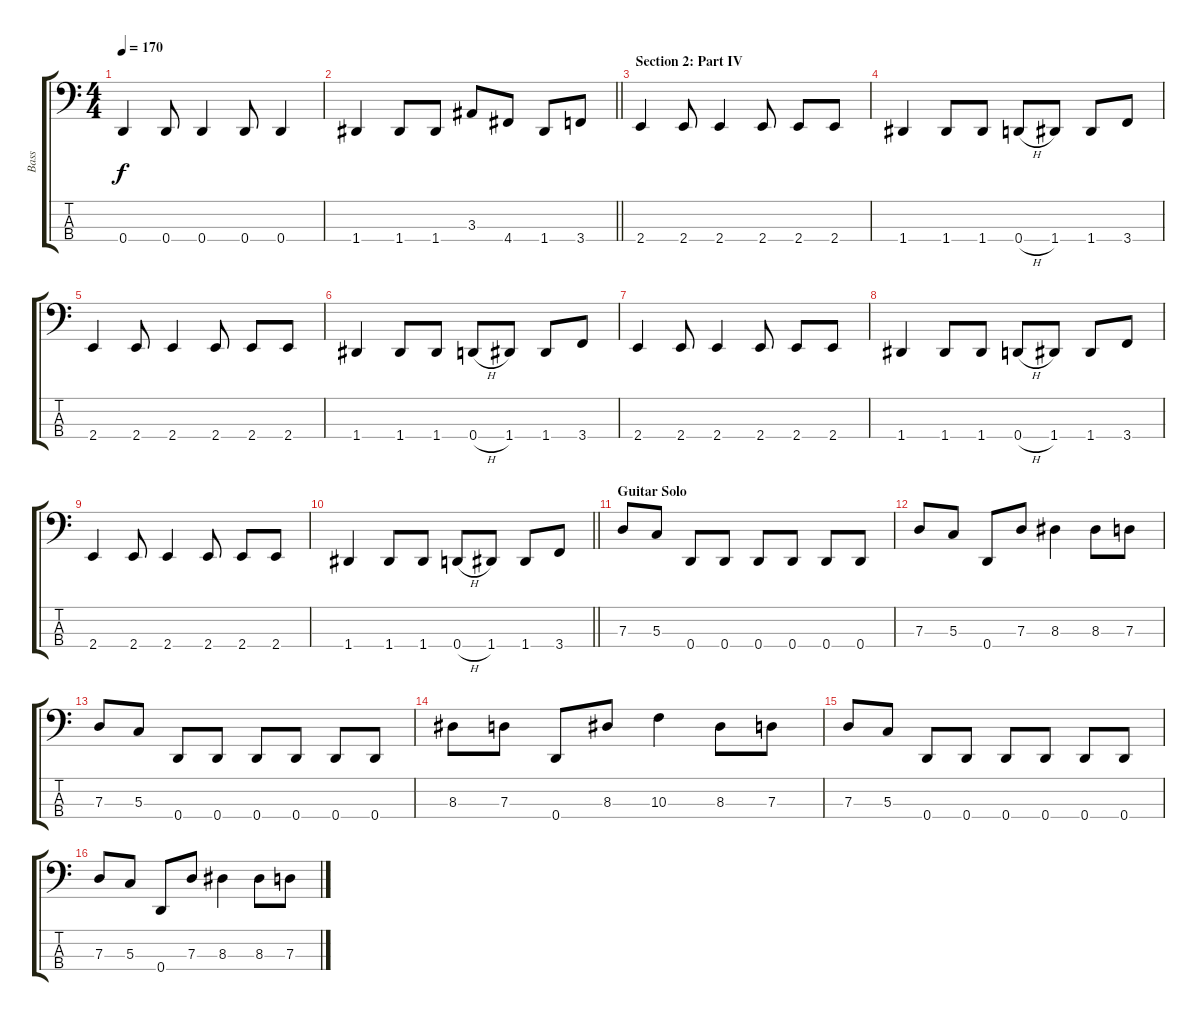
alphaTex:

\track ("Bass" "Bass") {instrument electricbasspick}
\staff {score tabs}
\tuning (F2 C2 G1 D1) {hide}
\ts (4 4)
\tempo 170
\clef f4
\ks c
0.4.4{dy f} 0.4.8 0.4.4 0.4.8 0.4.4 |
\barLineRight lightlight
1.4.4 1.4.8 1.4.8 3.3.8 4.4.8 1.4.8 3.4.8 |
\section ("" "Section 2: Part IV")
2.4.4 2.4.8 2.4.4 2.4.8 2.4.8 2.4.8 |
1.4.4 1.4.8 1.4.8 0.4{h}.8 1.4.8 1.4.8 3.4.8 |
2.4.4 2.4.8 2.4.4 2.4.8 2.4.8 2.4.8 |
1.4.4 1.4.8 1.4.8 0.4{h}.8 1.4.8 1.4.8 3.4.8 |
2.4.4 2.4.8 2.4.4 2.4.8 2.4.8 2.4.8 |
1.4.4 1.4.8 1.4.8 0.4{h}.8 1.4.8 1.4.8 3.4.8 |
2.4.4 2.4.8 2.4.4 2.4.8 2.4.8 2.4.8 |
\barLineRight lightlight
1.4.4 1.4.8 1.4.8 0.4{h}.8 1.4.8 1.4.8 3.4.8 |
\section ("" "Guitar Solo")
7.3.8 5.3.8 0.4.8 0.4.8 0.4.8 0.4.8 0.4.8 0.4.8 |
7.3.8 5.3.8 0.4.8 7.3.8 8.3.4 8.3.8 7.3.8 |
7.3.8 5.3.8 0.4.8 0.4.8 0.4.8 0.4.8 0.4.8 0.4.8 |
8.3.8 7.3.8 0.4.8 8.3.8 10.3.4 8.3.8 7.3.8 |
7.3.8 5.3.8 0.4.8 0.4.8 0.4.8 0.4.8 0.4.8 0.4.8 |
7.3.8 5.3.8 0.4.8 7.3.8 8.3.4 8.3.8 7.3.8
